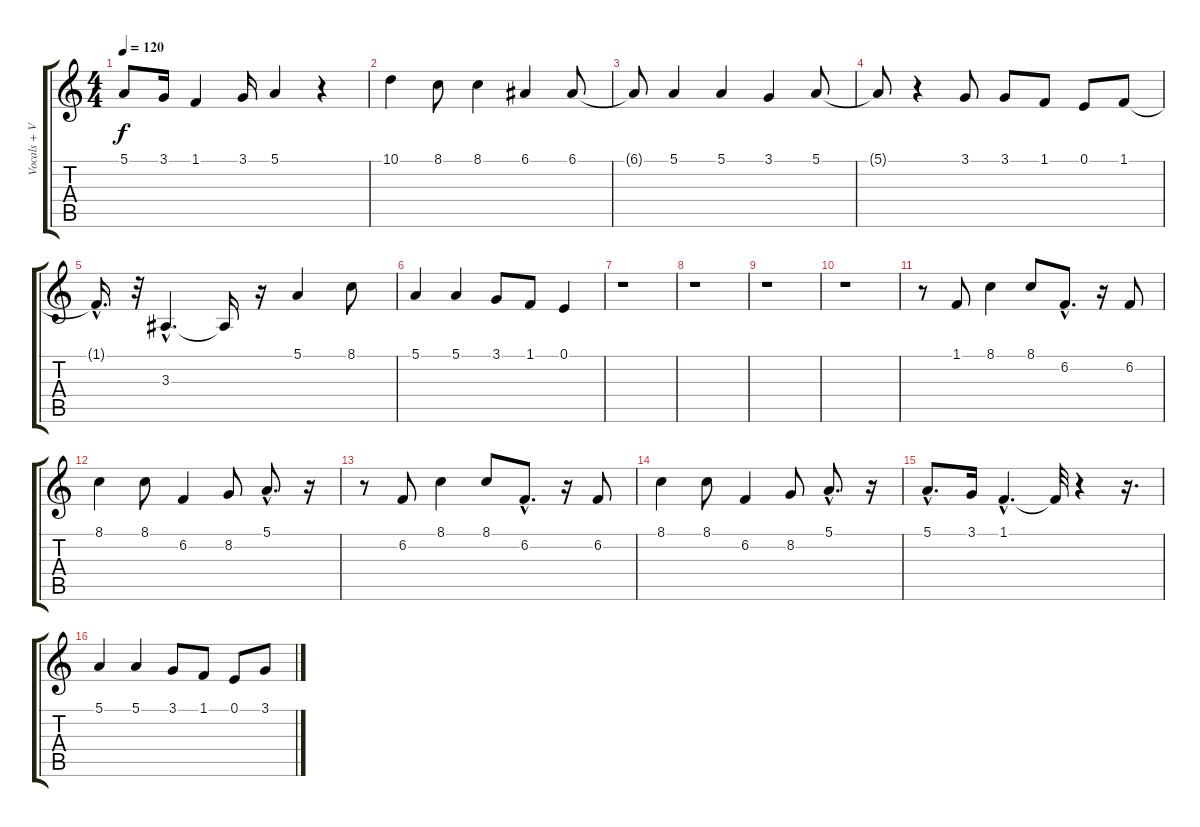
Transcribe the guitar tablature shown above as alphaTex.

\track ("Vocals + Vibraphone" "Vocals + V") {instrument tangoaccordion}
\staff {score tabs}
\tuning (E4 B3 G3 D3 A2 E2) {hide}
\ts (4 4)
\tempo 120
\clef g2
\ks c
5.1{t}.8{dy f} 3.1.16 1.1.4 3.1.16 5.1.4 r.4 |
10.1.4 8.1.8 8.1.4 6.1.4 6.1.8 |
6.1{t}.8 5.1.4 5.1.4 3.1.4 5.1.8 |
5.1{t}.8 r.4 3.1.8 3.1.8 1.1.8 0.1.8 1.1.8 |
1.1{hac t}.16{d} r.32 3.3{hac}.4{d} 3.3{t}.16 r.16 5.1.4 8.1.8 |
5.1.4 5.1.4 3.1.8 1.1.8 0.1.4 |
r.1 |
r.1 |
r.1 |
r.1 |
r.8 1.1.8 8.1.4 8.1.8 6.2{hac}.8{d} r.16 6.2.8 |
8.1.4 8.1.8 6.2.4 8.2.8 5.1{hac}.8{d} r.16 |
r.8 6.2.8 8.1.4 8.1.8 6.2{hac}.8{d} r.16 6.2.8 |
8.1.4 8.1.8 6.2.4 8.2.8 5.1{hac}.8{d} r.16 |
5.1{hac}.8{d} 3.1.16 1.1{hac}.4{d} 1.1{t}.32 r.4 r.16{d} |
5.1.4 5.1.4 3.1.8 1.1.8 0.1.8 3.1.8
